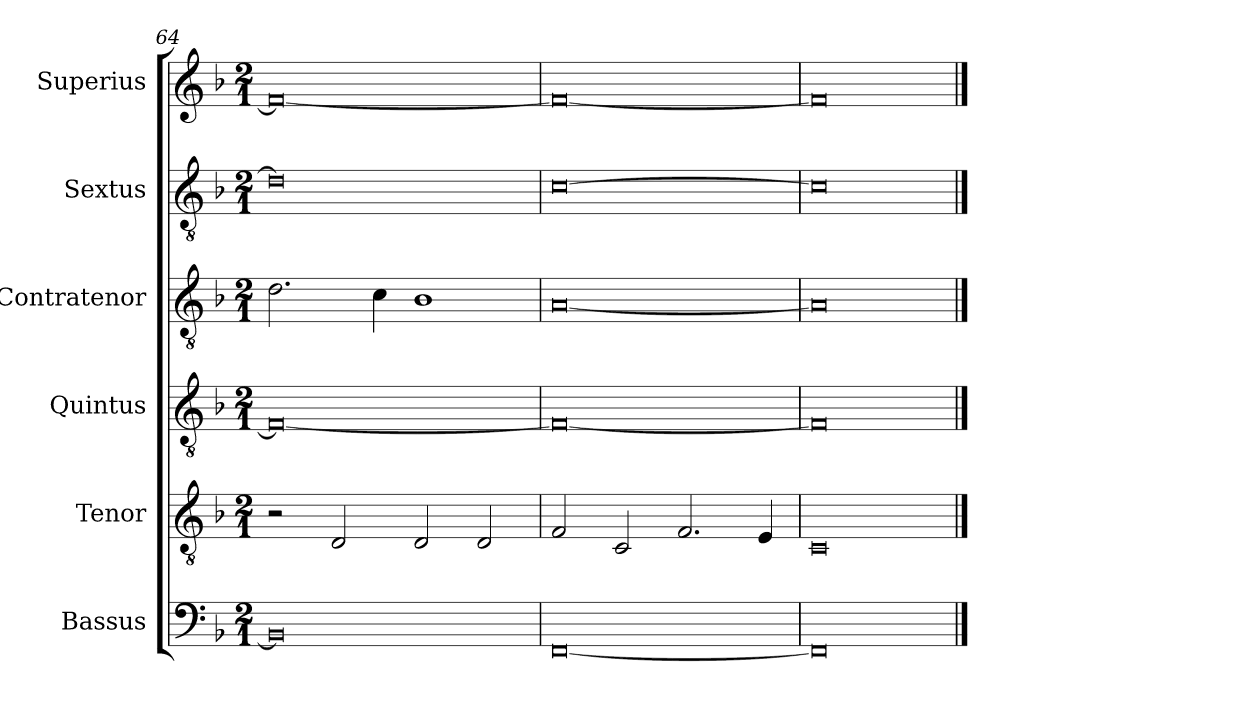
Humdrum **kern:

**kern	**kern	**kern	**kern	**kern	**kern
*part6	*part5	*part4	*part3	*part2	*part1
*staff6	*staff5	*staff4	*staff3	*staff2	*staff1
*I"Bassus	*I"Tenor	*I"Quintus	*I"Contratenor	*I"Sextus	*I"Superius
*I'B	*I'T	*I'Q	*I'Ct	*I'Sx	*I'S
*clefF4	*clefGv2	*clefGv2	*clefGv2	*clefGv2	*clefG2
*k[b-]	*k[b-]	*k[b-]	*k[b-]	*k[b-]	*k[b-]
*M2/1	*M2/1	*M2/1	*M2/1	*M2/1	*M2/1
=64	=64	=64	=64	=64	=64
0BB-]	2r	0F_	2.d\	0d]	0f_
.	2D/	.	.	.	.
.	.	.	4c\	.	.
.	2D/	.	1B-	.	.
.	2D/	.	.	.	.
=65	=65	=65	=65	=65	=65
[0FF	2F/	0F_	[0A	[0c	0f_
.	2C/	.	.	.	.
.	2.F/	.	.	.	.
.	4E/	.	.	.	.
=66	=66	=66	=66	=66	=66
0FF]	0C	0F]	0A]	0c]	0f]
==	==	==	==	==	==
*-	*-	*-	*-	*-	*-
